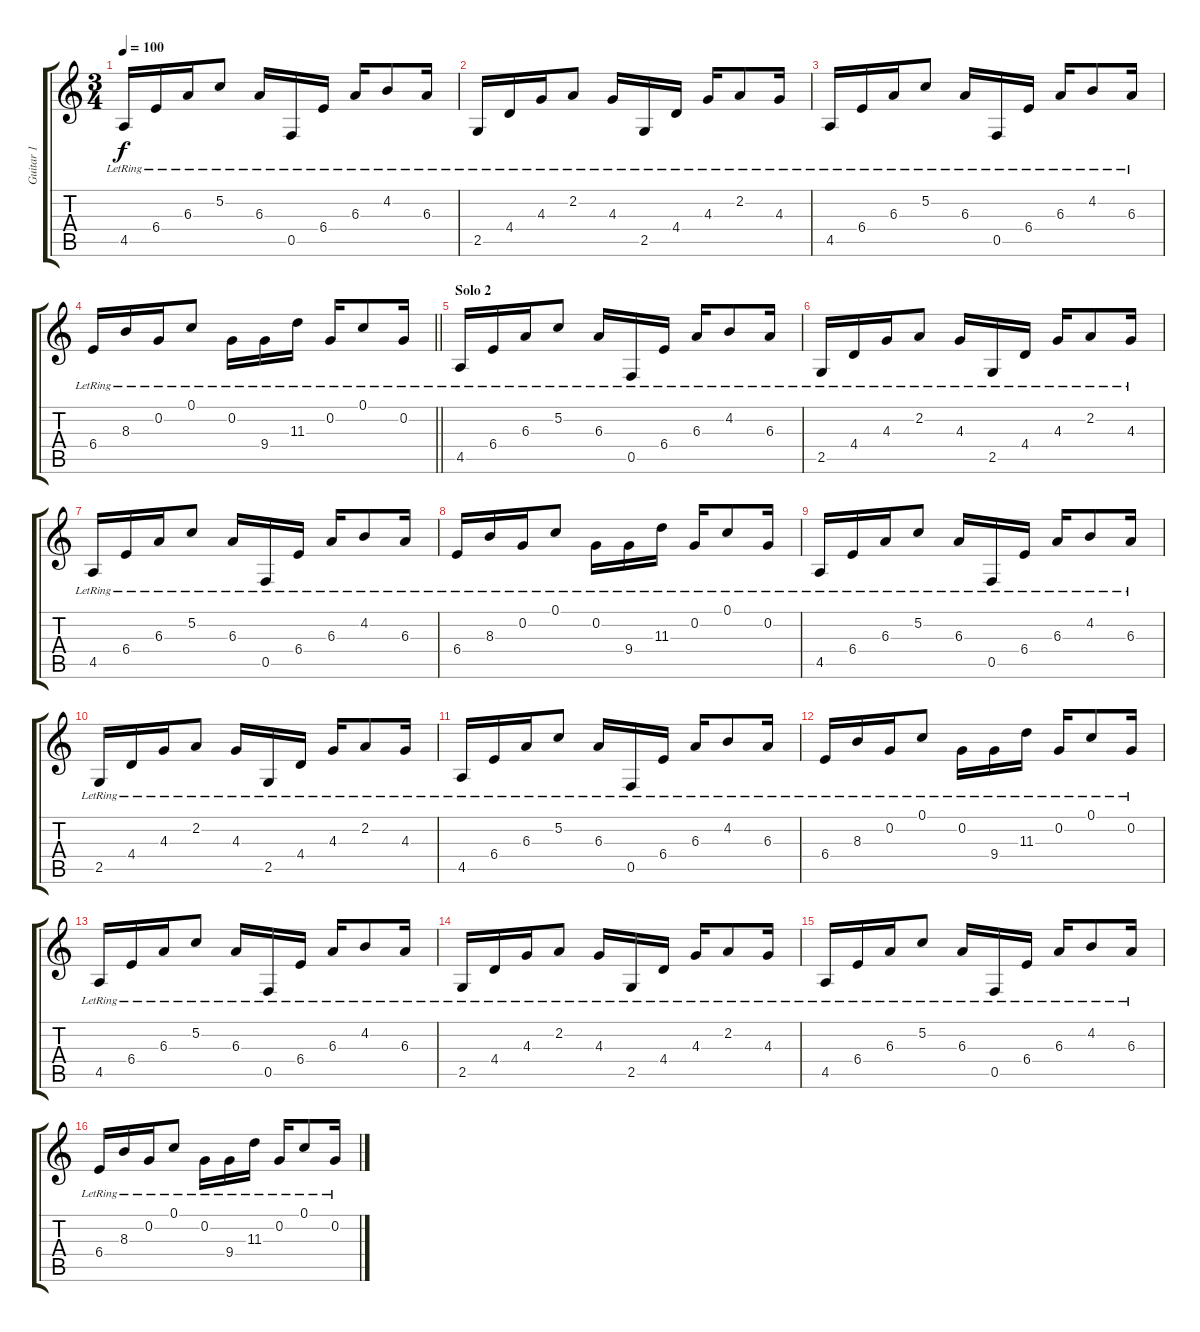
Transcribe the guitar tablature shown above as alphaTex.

\track ("Guitar 1" "Guitar 1") {instrument overdrivenguitar}
\staff {score tabs}
\tuning (C4 G3 Eb3 Bb2 F2 C2) {hide}
\ts (3 4)
\tempo 100
\clef g2
\ks c
4.5{lr}.16{dy f} 6.4{lr}.16 6.3{lr}.16 5.2{lr}.8 6.3{lr}.16 0.5{lr}.16 6.4{lr}.16 6.3{lr}.16 4.2{lr}.8 6.3{lr}.16 |
2.5{lr}.16 4.4{lr}.16 4.3{lr}.16 2.2{lr}.8 4.3{lr}.16 2.5{lr}.16 4.4{lr}.16 4.3{lr}.16 2.2{lr}.8 4.3{lr}.16 |
4.5{lr}.16 6.4{lr}.16 6.3{lr}.16 5.2{lr}.8 6.3{lr}.16 0.5{lr}.16 6.4{lr}.16 6.3{lr}.16 4.2{lr}.8 6.3{lr}.16 |
\barLineRight lightlight
6.4{lr}.16 8.3{lr}.16 0.2{lr}.16 0.1{lr}.8 0.2{lr}.16 9.4{lr}.16 11.3{lr}.16 0.2{lr}.16 0.1{lr}.8 0.2{lr}.16 |
\section ("" "Solo 2")
4.5{lr}.16 6.4{lr}.16 6.3{lr}.16 5.2{lr}.8 6.3{lr}.16 0.5{lr}.16 6.4{lr}.16 6.3{lr}.16 4.2{lr}.8 6.3{lr}.16 |
2.5{lr}.16 4.4{lr}.16 4.3{lr}.16 2.2{lr}.8 4.3{lr}.16 2.5{lr}.16 4.4{lr}.16 4.3{lr}.16 2.2{lr}.8 4.3{lr}.16 |
4.5{lr}.16 6.4{lr}.16 6.3{lr}.16 5.2{lr}.8 6.3{lr}.16 0.5{lr}.16 6.4{lr}.16 6.3{lr}.16 4.2{lr}.8 6.3{lr}.16 |
6.4{lr}.16 8.3{lr}.16 0.2{lr}.16 0.1{lr}.8 0.2{lr}.16 9.4{lr}.16 11.3{lr}.16 0.2{lr}.16 0.1{lr}.8 0.2{lr}.16 |
4.5{lr}.16 6.4{lr}.16 6.3{lr}.16 5.2{lr}.8 6.3{lr}.16 0.5{lr}.16 6.4{lr}.16 6.3{lr}.16 4.2{lr}.8 6.3{lr}.16 |
2.5{lr}.16 4.4{lr}.16 4.3{lr}.16 2.2{lr}.8 4.3{lr}.16 2.5{lr}.16 4.4{lr}.16 4.3{lr}.16 2.2{lr}.8 4.3{lr}.16 |
4.5{lr}.16 6.4{lr}.16 6.3{lr}.16 5.2{lr}.8 6.3{lr}.16 0.5{lr}.16 6.4{lr}.16 6.3{lr}.16 4.2{lr}.8 6.3{lr}.16 |
6.4{lr}.16 8.3{lr}.16 0.2{lr}.16 0.1{lr}.8 0.2{lr}.16 9.4{lr}.16 11.3{lr}.16 0.2{lr}.16 0.1{lr}.8 0.2{lr}.16 |
4.5{lr}.16 6.4{lr}.16 6.3{lr}.16 5.2{lr}.8 6.3{lr}.16 0.5{lr}.16 6.4{lr}.16 6.3{lr}.16 4.2{lr}.8 6.3{lr}.16 |
2.5{lr}.16 4.4{lr}.16 4.3{lr}.16 2.2{lr}.8 4.3{lr}.16 2.5{lr}.16 4.4{lr}.16 4.3{lr}.16 2.2{lr}.8 4.3{lr}.16 |
4.5{lr}.16 6.4{lr}.16 6.3{lr}.16 5.2{lr}.8 6.3{lr}.16 0.5{lr}.16 6.4{lr}.16 6.3{lr}.16 4.2{lr}.8 6.3{lr}.16 |
6.4{lr}.16 8.3{lr}.16 0.2{lr}.16 0.1{lr}.8 0.2{lr}.16 9.4{lr}.16 11.3{lr}.16 0.2{lr}.16 0.1{lr}.8 0.2{lr}.16
